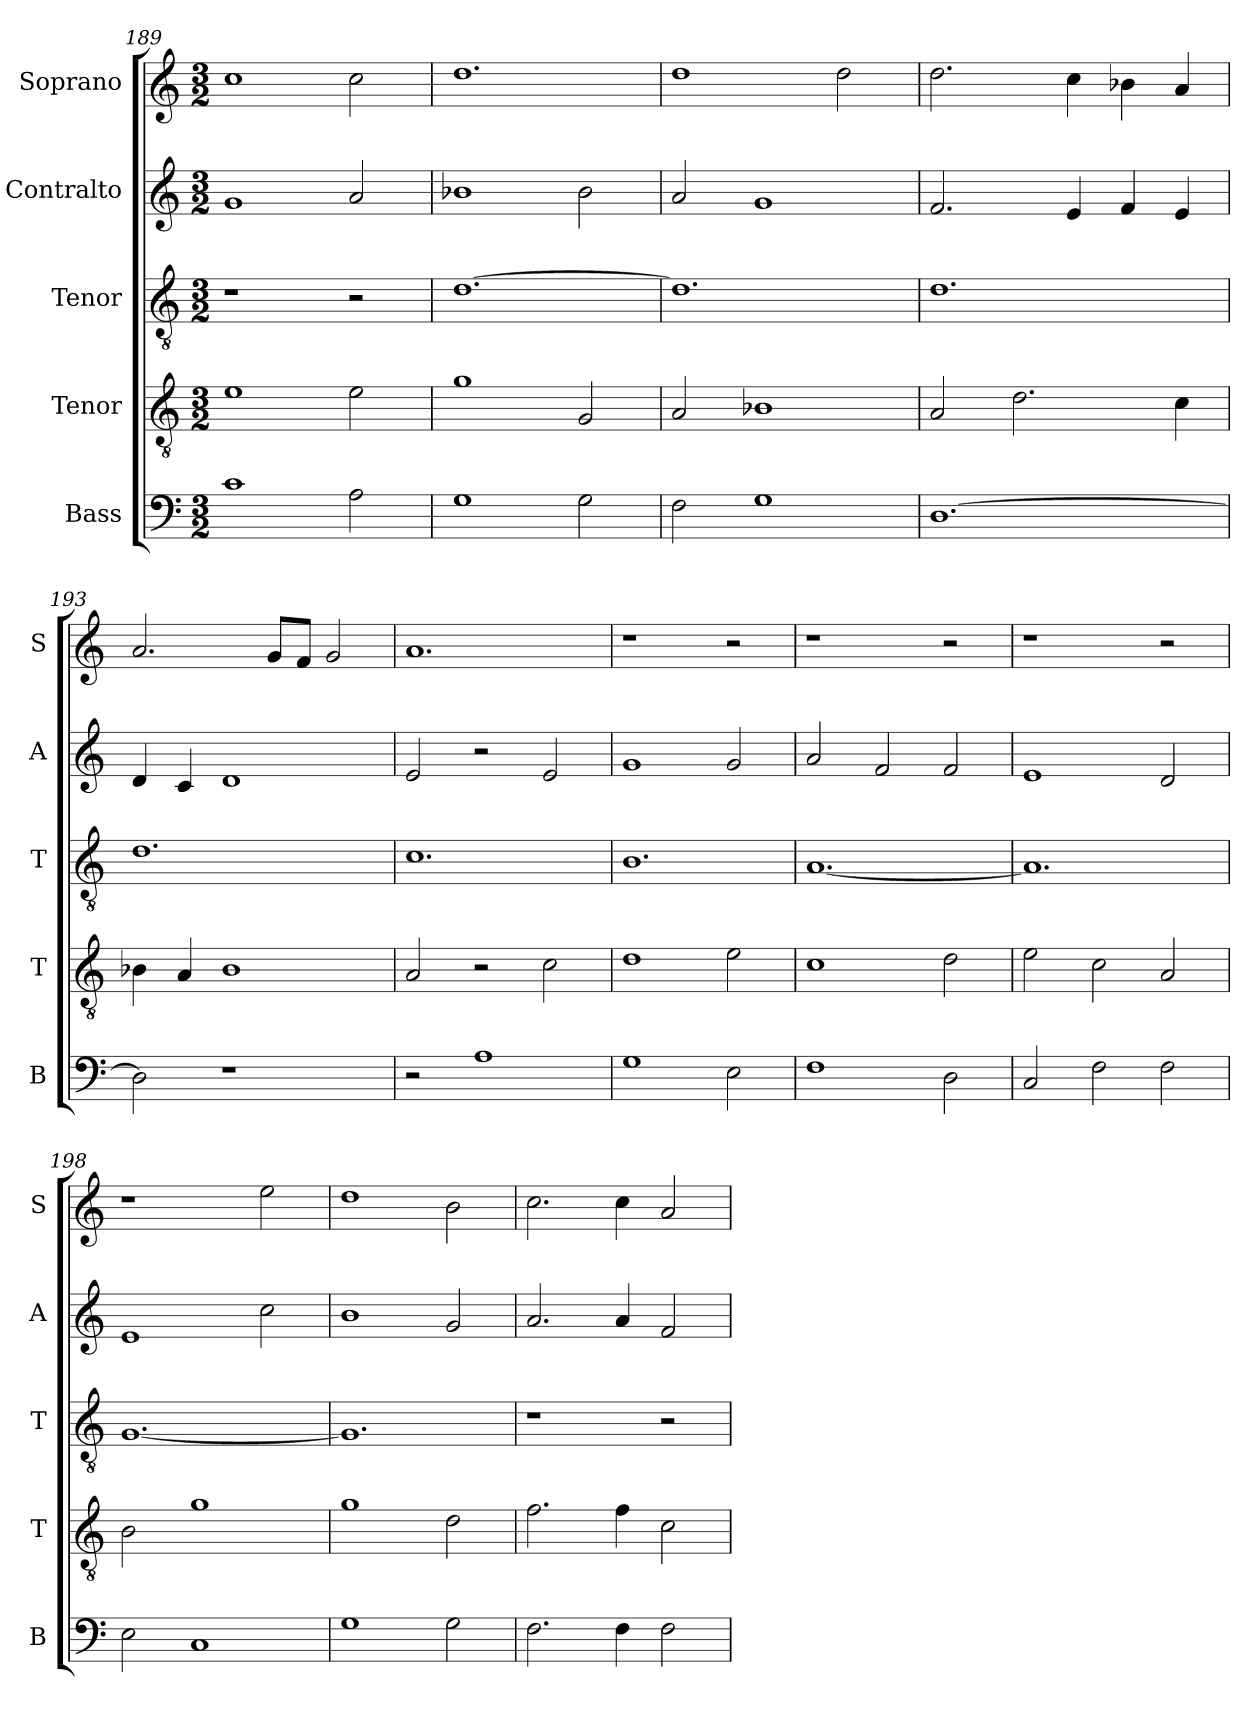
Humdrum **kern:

**kern	**kern	**kern	**kern	**kern
*part5	*part4	*part3	*part2	*part1
*staff5	*staff4	*staff3	*staff2	*staff1
*I"Bass	*I"Tenor	*I"Tenor	*I"Contralto	*I"Soprano
*I'B	*I'T	*I'T	*I'A	*I'S
*clefF4	*clefGv2	*clefGv2	*clefG2	*clefG2
*k[]	*k[]	*k[]	*k[]	*k[]
*G:mix	*G:mix	*G:mix	*G:mix	*G:mix
*M3/2	*M3/2	*M3/2	*M3/2	*M3/2
=189	=189	=189	=189	=189
1c	1e	1r	1g	1cc
2A	2e	2r	2a	2cc
=190	=190	=190	=190	=190
1G	1g	[1.d	1b-X	1.dd
2G	2G	.	2b-	.
=191	=191	=191	=191	=191
2F	2A	1.d]	2a	1dd
1G	1B-X	.	1g	.
.	.	.	.	2dd
=192	=192	=192	=192	=192
[1.D	2A	1.d	2.f	2.dd
.	2.d	.	.	.
.	.	.	4e	4cc
.	.	.	4f	4b-X
.	4c	.	4e	4a
=193	=193	=193	=193	=193
2D]	4B-X	1.d	4d	2.a
.	4A	.	4c	.
1r	1B-	.	1d	.
.	.	.	.	8g/L
.	.	.	.	8f/J
.	.	.	.	2g
=194	=194	=194	=194	=194
2r	2A	1.c	2e	1.a
1A	2r	.	2r	.
.	2c	.	2e	.
=195	=195	=195	=195	=195
1G	1d	1.B	1g	1r
2E	2e	.	2g	2r
=196	=196	=196	=196	=196
1F	1c	[1.A	2a	1r
.	.	.	2f	.
2D	2d	.	2f	2r
=197	=197	=197	=197	=197
2C	2e	1.A]	1e	1r
2F	2c	.	.	.
2F	2A	.	2d	2r
=198	=198	=198	=198	=198
2E	2B	[1.G	1e	1r
1C	1g	.	.	.
.	.	.	2cc	2ee
=199	=199	=199	=199	=199
1G	1g	1.G]	1b	1dd
2G	2d	.	2g	2b
=200	=200	=200	=200	=200
2.F	2.f	1r	2.a	2.cc
4F	4f	.	4a	4cc
2F	2c	2r	2f	2a
=	=	=	=	=
*-	*-	*-	*-	*-
